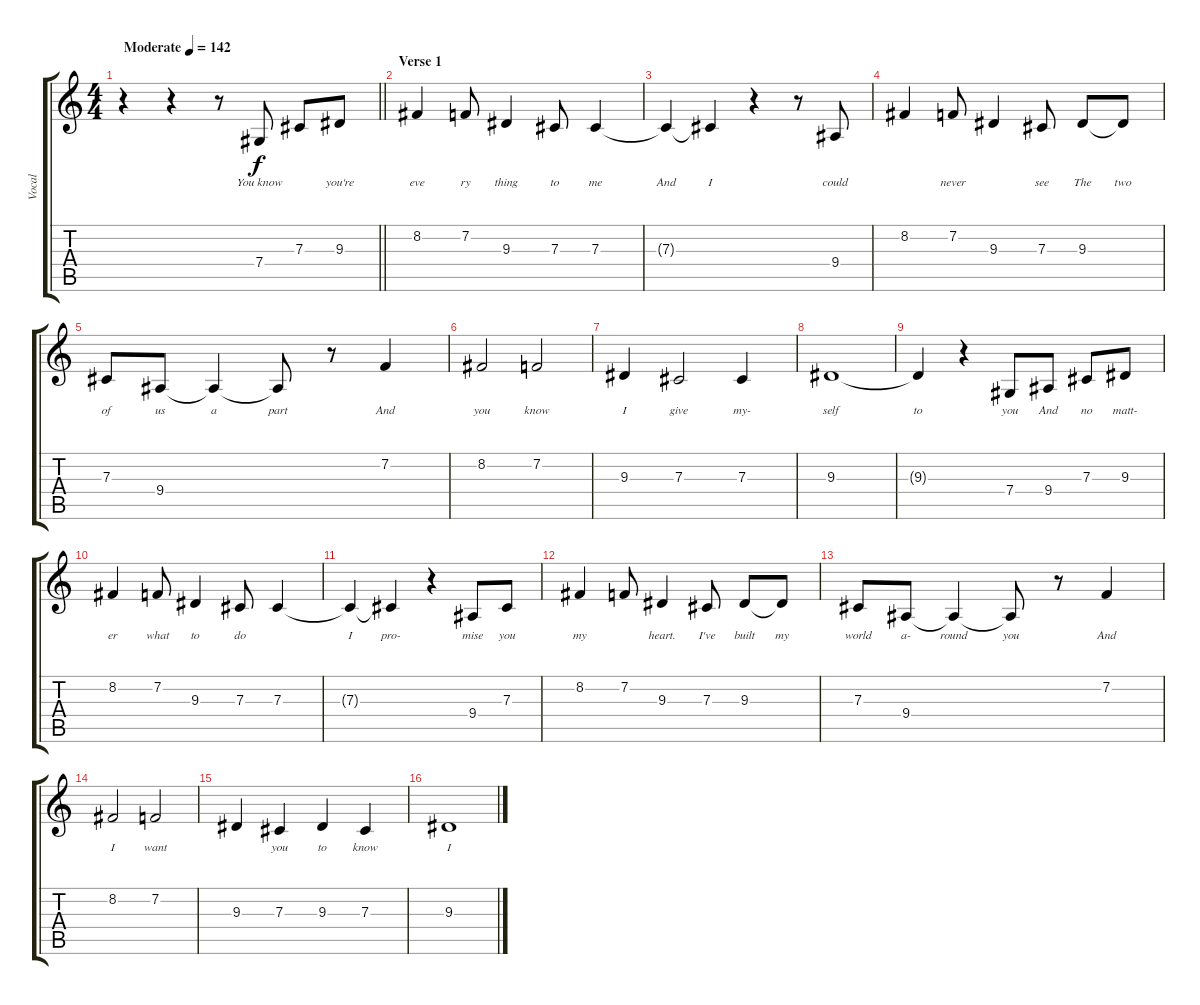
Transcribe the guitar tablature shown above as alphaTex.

\track ("Vocal" "Vocal") {instrument clarinet}
\staff {score tabs}
\tuning (Eb4 Bb3 Gb3 Db3 Ab2 Eb2) {hide}
\ts (4 4)
\tempo (142 "Moderate")
\clef g2
\barLineRight lightlight
\ks c
r.4{dy f instrument clarinet} r.4 r.8 7.4.8{lyrics (0 "You know") lyrics (1 "") lyrics (2 "") lyrics (3 "") lyrics (4 "")} 7.3.8{lyrics (0 "") lyrics (1 "") lyrics (2 "") lyrics (3 "") lyrics (4 "")} 9.3.8{lyrics (0 "you're") lyrics (1 "") lyrics (2 "") lyrics (3 "") lyrics (4 "")} |
\section ("" "Verse 1")
8.2.4{lyrics (0 "eve") lyrics (1 "") lyrics (2 "") lyrics (3 "") lyrics (4 "")} 7.2.8{lyrics (0 "ry") lyrics (1 "") lyrics (2 "") lyrics (3 "") lyrics (4 "")} 9.3.4{lyrics (0 "thing") lyrics (1 "") lyrics (2 "") lyrics (3 "") lyrics (4 "")} 7.3.8{lyrics (0 "to") lyrics (1 "") lyrics (2 "") lyrics (3 "") lyrics (4 "")} 7.3.4{lyrics (0 "me") lyrics (1 "") lyrics (2 "") lyrics (3 "") lyrics (4 "")} |
7.3{t}.4{lyrics (0 "And") lyrics (1 "") lyrics (2 "") lyrics (3 "") lyrics (4 "")} 7.3{t}.4{lyrics (0 "I") lyrics (1 "") lyrics (2 "") lyrics (3 "") lyrics (4 "")} r.4 r.8 9.4.8{lyrics (0 "could") lyrics (1 "") lyrics (2 "") lyrics (3 "") lyrics (4 "")} |
8.2.4{lyrics (0 "") lyrics (1 "") lyrics (2 "") lyrics (3 "") lyrics (4 "")} 7.2.8{lyrics (0 "never") lyrics (1 "") lyrics (2 "") lyrics (3 "") lyrics (4 "")} 9.3.4{lyrics (0 "") lyrics (1 "") lyrics (2 "") lyrics (3 "") lyrics (4 "")} 7.3.8{lyrics (0 "see") lyrics (1 "") lyrics (2 "") lyrics (3 "") lyrics (4 "")} 9.3.8{lyrics (0 "The") lyrics (1 "") lyrics (2 "") lyrics (3 "") lyrics (4 "")} 9.3{t}.8{lyrics (0 "two") lyrics (1 "") lyrics (2 "") lyrics (3 "") lyrics (4 "")} |
7.3.8{lyrics (0 "of") lyrics (1 "") lyrics (2 "") lyrics (3 "") lyrics (4 "")} 9.4.8{lyrics (0 "us") lyrics (1 "") lyrics (2 "") lyrics (3 "") lyrics (4 "")} 9.4{t}.4{lyrics (0 "a") lyrics (1 "") lyrics (2 "") lyrics (3 "") lyrics (4 "")} 9.4{t}.8{lyrics (0 "part") lyrics (1 "") lyrics (2 "") lyrics (3 "") lyrics (4 "")} r.8 7.2.4{lyrics (0 "And") lyrics (1 "") lyrics (2 "") lyrics (3 "") lyrics (4 "")} |
8.2.2{lyrics (0 "you") lyrics (1 "") lyrics (2 "") lyrics (3 "") lyrics (4 "")} 7.2.2{lyrics (0 "know") lyrics (1 "") lyrics (2 "") lyrics (3 "") lyrics (4 "")} |
9.3.4{lyrics (0 "I") lyrics (1 "") lyrics (2 "") lyrics (3 "") lyrics (4 "")} 7.3.2{lyrics (0 "give") lyrics (1 "") lyrics (2 "") lyrics (3 "") lyrics (4 "")} 7.3.4{lyrics (0 "my-") lyrics (1 "") lyrics (2 "") lyrics (3 "") lyrics (4 "")} |
9.3.1{lyrics (0 "self") lyrics (1 "") lyrics (2 "") lyrics (3 "") lyrics (4 "")} |
9.3{t}.4{lyrics (0 "to") lyrics (1 "") lyrics (2 "") lyrics (3 "") lyrics (4 "")} r.4 7.4.8{lyrics (0 "you") lyrics (1 "") lyrics (2 "") lyrics (3 "") lyrics (4 "")} 9.4.8{lyrics (0 "And") lyrics (1 "") lyrics (2 "") lyrics (3 "") lyrics (4 "")} 7.3.8{lyrics (0 "no") lyrics (1 "") lyrics (2 "") lyrics (3 "") lyrics (4 "")} 9.3.8{lyrics (0 "matt-") lyrics (1 "") lyrics (2 "") lyrics (3 "") lyrics (4 "")} |
8.2.4{lyrics (0 "er") lyrics (1 "") lyrics (2 "") lyrics (3 "") lyrics (4 "")} 7.2.8{lyrics (0 "what") lyrics (1 "") lyrics (2 "") lyrics (3 "") lyrics (4 "")} 9.3.4{lyrics (0 "to") lyrics (1 "") lyrics (2 "") lyrics (3 "") lyrics (4 "")} 7.3.8{lyrics (0 "do") lyrics (1 "") lyrics (2 "") lyrics (3 "") lyrics (4 "")} 7.3.4{lyrics (0 "") lyrics (1 "") lyrics (2 "") lyrics (3 "") lyrics (4 "")} |
7.3{t}.4{lyrics (0 "I") lyrics (1 "") lyrics (2 "") lyrics (3 "") lyrics (4 "")} 7.3{t}.4{lyrics (0 "pro-") lyrics (1 "") lyrics (2 "") lyrics (3 "") lyrics (4 "")} r.4 9.4.8{lyrics (0 "mise") lyrics (1 "") lyrics (2 "") lyrics (3 "") lyrics (4 "")} 7.3.8{lyrics (0 "you") lyrics (1 "") lyrics (2 "") lyrics (3 "") lyrics (4 "")} |
8.2.4{lyrics (0 "my") lyrics (1 "") lyrics (2 "") lyrics (3 "") lyrics (4 "")} 7.2.8{lyrics (0 "") lyrics (1 "") lyrics (2 "") lyrics (3 "") lyrics (4 "")} 9.3.4{lyrics (0 "heart.") lyrics (1 "") lyrics (2 "") lyrics (3 "") lyrics (4 "")} 7.3.8{lyrics (0 "I've") lyrics (1 "") lyrics (2 "") lyrics (3 "") lyrics (4 "")} 9.3.8{lyrics (0 "built") lyrics (1 "") lyrics (2 "") lyrics (3 "") lyrics (4 "")} 9.3{t}.8{lyrics (0 "my") lyrics (1 "") lyrics (2 "") lyrics (3 "") lyrics (4 "")} |
7.3.8{lyrics (0 "world") lyrics (1 "") lyrics (2 "") lyrics (3 "") lyrics (4 "")} 9.4.8{lyrics (0 "a-") lyrics (1 "") lyrics (2 "") lyrics (3 "") lyrics (4 "")} 9.4{t}.4{lyrics (0 "round") lyrics (1 "") lyrics (2 "") lyrics (3 "") lyrics (4 "")} 9.4{t}.8{lyrics (0 "you") lyrics (1 "") lyrics (2 "") lyrics (3 "") lyrics (4 "")} r.8 7.2.4{lyrics (0 "And") lyrics (1 "") lyrics (2 "") lyrics (3 "") lyrics (4 "")} |
8.2.2{lyrics (0 "I") lyrics (1 "") lyrics (2 "") lyrics (3 "") lyrics (4 "")} 7.2.2{lyrics (0 "want") lyrics (1 "") lyrics (2 "") lyrics (3 "") lyrics (4 "")} |
9.3.4{lyrics (0 "") lyrics (1 "") lyrics (2 "") lyrics (3 "") lyrics (4 "")} 7.3.4{lyrics (0 "you") lyrics (1 "") lyrics (2 "") lyrics (3 "") lyrics (4 "")} 9.3.4{lyrics (0 "to") lyrics (1 "") lyrics (2 "") lyrics (3 "") lyrics (4 "")} 7.3.4{lyrics (0 "know") lyrics (1 "") lyrics (2 "") lyrics (3 "") lyrics (4 "")} |
9.3.1{lyrics (0 "I") lyrics (1 "") lyrics (2 "") lyrics (3 "") lyrics (4 "")}
